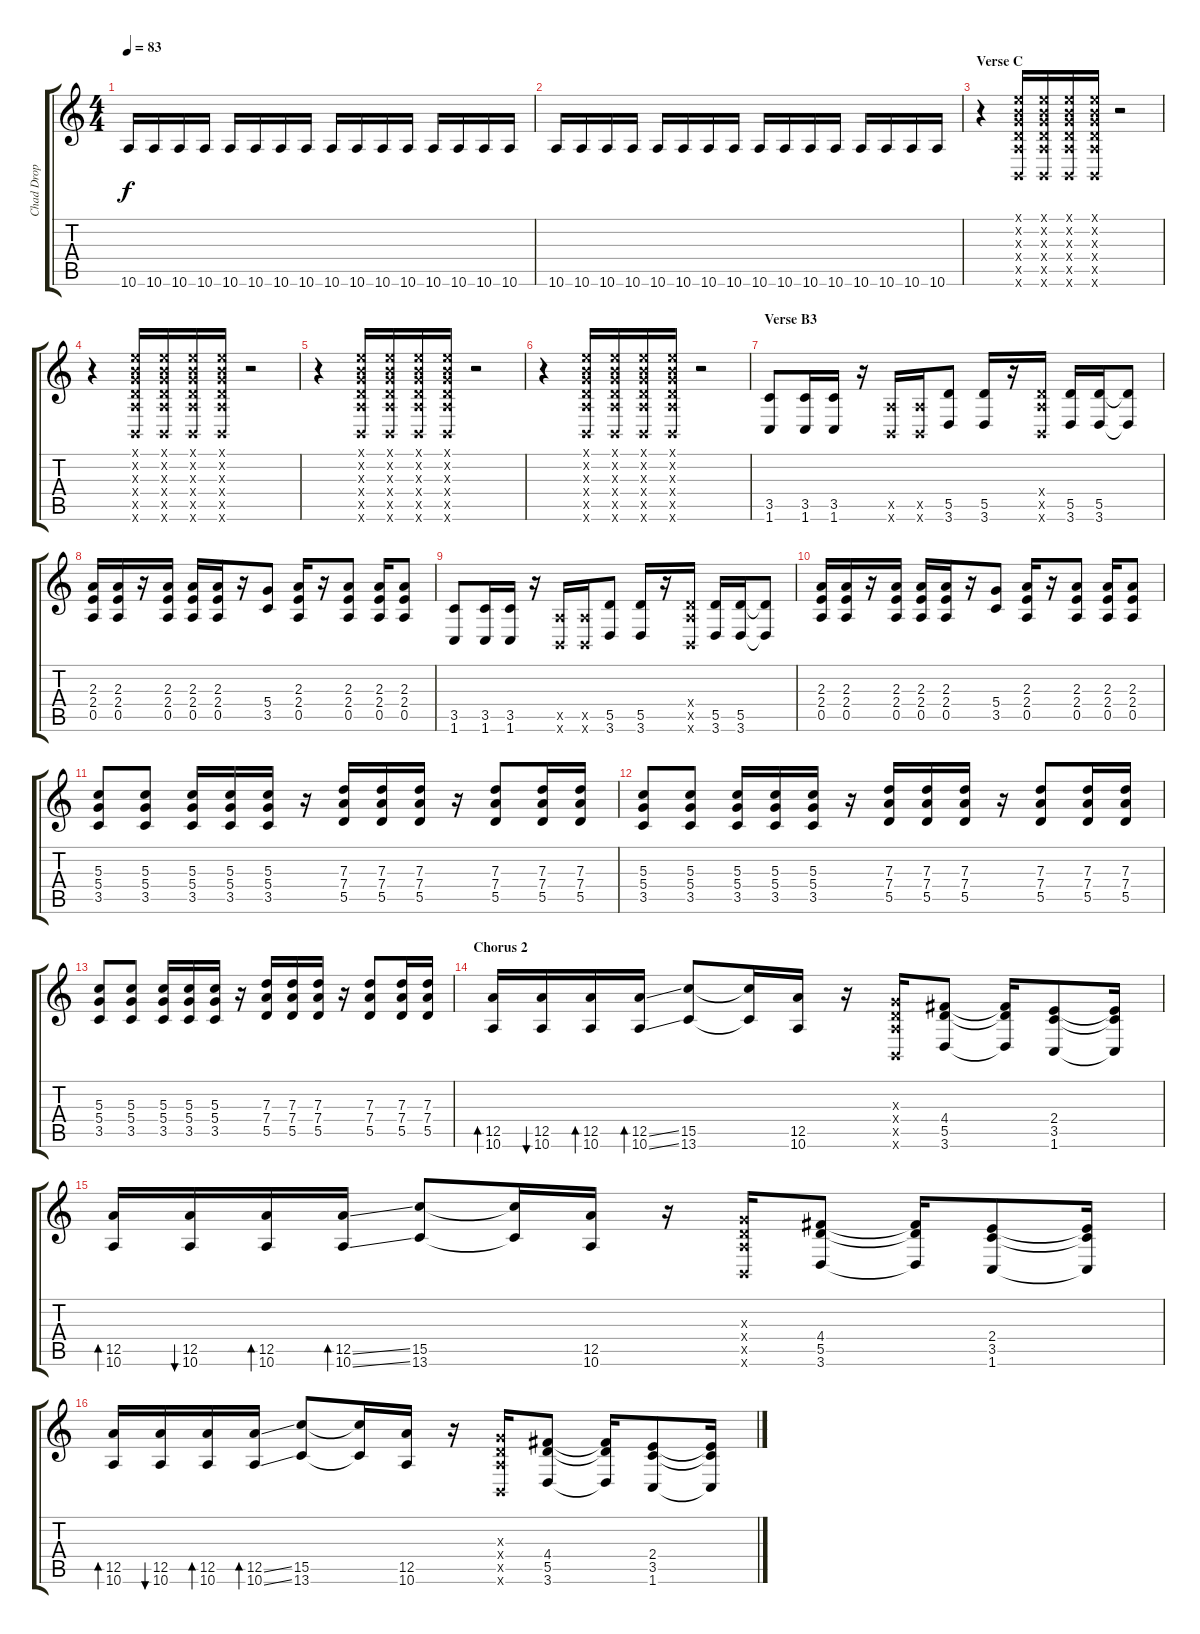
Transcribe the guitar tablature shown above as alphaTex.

\track ("Chad Drop B" "Chad Drop ") {instrument distortionguitar}
\staff {score tabs}
\tuning (E4 B3 G3 D3 A2 B1) {hide}
\ts (4 4)
\tempo 83
\clef g2
\ks c
10.6.16{dy f volume 10 instrument electricguitarmuted} 10.6.16{volume 10 instrument electricguitarmuted} 10.6.16{volume 10 instrument electricguitarmuted} 10.6.16{volume 10 instrument electricguitarmuted} 10.6.16{volume 10 instrument electricguitarmuted} 10.6.16{volume 10 instrument electricguitarmuted} 10.6.16{volume 10 instrument electricguitarmuted} 10.6.16{volume 10 instrument electricguitarmuted} 10.6.16{volume 10 instrument electricguitarmuted} 10.6.16{volume 10 instrument electricguitarmuted} 10.6.16{volume 10 instrument electricguitarmuted} 10.6.16{volume 10 instrument electricguitarmuted} 10.6.16{volume 10 instrument electricguitarmuted} 10.6.16{volume 10 instrument electricguitarmuted} 10.6.16{volume 10 instrument electricguitarmuted} 10.6.16{volume 10 instrument electricguitarmuted} |
10.6.16{volume 10 instrument electricguitarmuted} 10.6.16{volume 10 instrument electricguitarmuted} 10.6.16{volume 10 instrument electricguitarmuted} 10.6.16{volume 10 instrument electricguitarmuted} 10.6.16{volume 10 instrument electricguitarmuted} 10.6.16{volume 10 instrument electricguitarmuted} 10.6.16{volume 10 instrument electricguitarmuted} 10.6.16{volume 10 instrument electricguitarmuted} 10.6.16{volume 10 instrument electricguitarmuted} 10.6.16{volume 10 instrument electricguitarmuted} 10.6.16{volume 10 instrument electricguitarmuted} 10.6.16{volume 10 instrument electricguitarmuted} 10.6.16{volume 10 instrument electricguitarmuted} 10.6.16{volume 10 instrument electricguitarmuted} 10.6.16{volume 10 instrument electricguitarmuted} 10.6.16{volume 10 instrument electricguitarmuted} |
\section ("" "Verse C")
r.4{volume 13 instrument distortionguitar} (0.1{x} 0.2{x} 0.3{x} 0.4{x} 0.5{x} 0.6{x}).16 (0.1{x} 0.2{x} 0.3{x} 0.4{x} 0.5{x} 0.6{x}).16 (0.1{x} 0.2{x} 0.3{x} 0.4{x} 0.5{x} 0.6{x}).16 (0.1{x} 0.2{x} 0.3{x} 0.4{x} 0.5{x} 0.6{x}).16 r.2 |
r.4 (0.1{x} 0.2{x} 0.3{x} 0.4{x} 0.5{x} 0.6{x}).16 (0.1{x} 0.2{x} 0.3{x} 0.4{x} 0.5{x} 0.6{x}).16 (0.1{x} 0.2{x} 0.3{x} 0.4{x} 0.5{x} 0.6{x}).16 (0.1{x} 0.2{x} 0.3{x} 0.4{x} 0.5{x} 0.6{x}).16 r.2 |
r.4 (0.1{x} 0.2{x} 0.3{x} 0.4{x} 0.5{x} 0.6{x}).16 (0.1{x} 0.2{x} 0.3{x} 0.4{x} 0.5{x} 0.6{x}).16 (0.1{x} 0.2{x} 0.3{x} 0.4{x} 0.5{x} 0.6{x}).16 (0.1{x} 0.2{x} 0.3{x} 0.4{x} 0.5{x} 0.6{x}).16 r.2 |
r.4 (0.1{x} 0.2{x} 0.3{x} 0.4{x} 0.5{x} 0.6{x}).16 (0.1{x} 0.2{x} 0.3{x} 0.4{x} 0.5{x} 0.6{x}).16 (0.1{x} 0.2{x} 0.3{x} 0.4{x} 0.5{x} 0.6{x}).16 (0.1{x} 0.2{x} 0.3{x} 0.4{x} 0.5{x} 0.6{x}).16 r.2 |
\section ("" "Verse B3")
(3.5 1.6).8{volume 13 instrument distortionguitar} (3.5 1.6).16 (3.5 1.6).16 r.16 (0.5{x} 0.6{x}).16 (0.5{x} 0.6{x}).16 (5.5 3.6).8 (5.5 3.6).16 r.16 (0.4{x} 0.5{x} 0.6{x}).16 (5.5 3.6).16 (5.5 3.6).16 (5.5{t} 3.6{t}).8 |
(2.3 2.4 0.5).16 (2.3 2.4 0.5).16 r.16 (2.3 2.4 0.5).16 (2.3 2.4 0.5).16 (2.3 2.4 0.5).16 r.16 (5.4 3.5).8 (2.3 2.4 0.5).16 r.16 (2.3 2.4 0.5).8 (2.3 2.4 0.5).16 (2.3 2.4 0.5).8 |
(3.5 1.6).8 (3.5 1.6).16 (3.5 1.6).16 r.16 (0.5{x} 0.6{x}).16 (0.5{x} 0.6{x}).16 (5.5 3.6).8 (5.5 3.6).16 r.16 (0.4{x} 0.5{x} 0.6{x}).16 (5.5 3.6).16 (5.5 3.6).16 (5.5{t} 3.6{t}).8 |
(2.3 2.4 0.5).16 (2.3 2.4 0.5).16 r.16 (2.3 2.4 0.5).16 (2.3 2.4 0.5).16 (2.3 2.4 0.5).16 r.16 (5.4 3.5).8 (2.3 2.4 0.5).16 r.16 (2.3 2.4 0.5).8 (2.3 2.4 0.5).16 (2.3 2.4 0.5).8 |
(5.3 5.4 3.5).8 (5.3 5.4 3.5).8 (5.3 5.4 3.5).16 (5.3 5.4 3.5).16 (5.3 5.4 3.5).16 r.16 (7.3 7.4 5.5).16 (7.3 7.4 5.5).16 (7.3 7.4 5.5).16 r.16 (7.3 7.4 5.5).8 (7.3 7.4 5.5).16 (7.3 7.4 5.5).16 |
(5.3 5.4 3.5).8 (5.3 5.4 3.5).8 (5.3 5.4 3.5).16 (5.3 5.4 3.5).16 (5.3 5.4 3.5).16 r.16 (7.3 7.4 5.5).16 (7.3 7.4 5.5).16 (7.3 7.4 5.5).16 r.16 (7.3 7.4 5.5).8 (7.3 7.4 5.5).16 (7.3 7.4 5.5).16 |
(5.3 5.4 3.5).8 (5.3 5.4 3.5).8 (5.3 5.4 3.5).16 (5.3 5.4 3.5).16 (5.3 5.4 3.5).16 r.16 (7.3 7.4 5.5).16 (7.3 7.4 5.5).16 (7.3 7.4 5.5).16 r.16 (7.3 7.4 5.5).8 (7.3 7.4 5.5).16 (7.3 7.4 5.5).16 |
\section ("" "Chorus 2")
(12.5 10.6).16{bd 30} (12.5 10.6).16{bu 30} (12.5 10.6).16{bd 30} (12.5{ss} 10.6{ss}).16{bd 30} (15.5 13.6).8 (15.5{t} 13.6{t}).16 (12.5 10.6).16 r.16 (0.3{x} 0.4{x} 0.5{x} 0.6{x}).16 (4.4 5.5 3.6).8 (4.4{t} 5.5{t} 3.6{t}).16 (2.4 3.5 1.6).8 (2.4{t} 3.5{t} 1.6{t}).16 |
(12.5 10.6).16{bd 30} (12.5 10.6).16{bu 30} (12.5 10.6).16{bd 30} (12.5{ss} 10.6{ss}).16{bd 30} (15.5 13.6).8 (15.5{t} 13.6{t}).16 (12.5 10.6).16 r.16 (0.3{x} 0.4{x} 0.5{x} 0.6{x}).16 (4.4 5.5 3.6).8 (4.4{t} 5.5{t} 3.6{t}).16 (2.4 3.5 1.6).8 (2.4{t} 3.5{t} 1.6{t}).16 |
(12.5 10.6).16{bd 30} (12.5 10.6).16{bu 30} (12.5 10.6).16{bd 30} (12.5{ss} 10.6{ss}).16{bd 30} (15.5 13.6).8 (15.5{t} 13.6{t}).16 (12.5 10.6).16 r.16 (0.3{x} 0.4{x} 0.5{x} 0.6{x}).16 (4.4 5.5 3.6).8 (4.4{t} 5.5{t} 3.6{t}).16 (2.4 3.5 1.6).8 (2.4{t} 3.5{t} 1.6{t}).16
